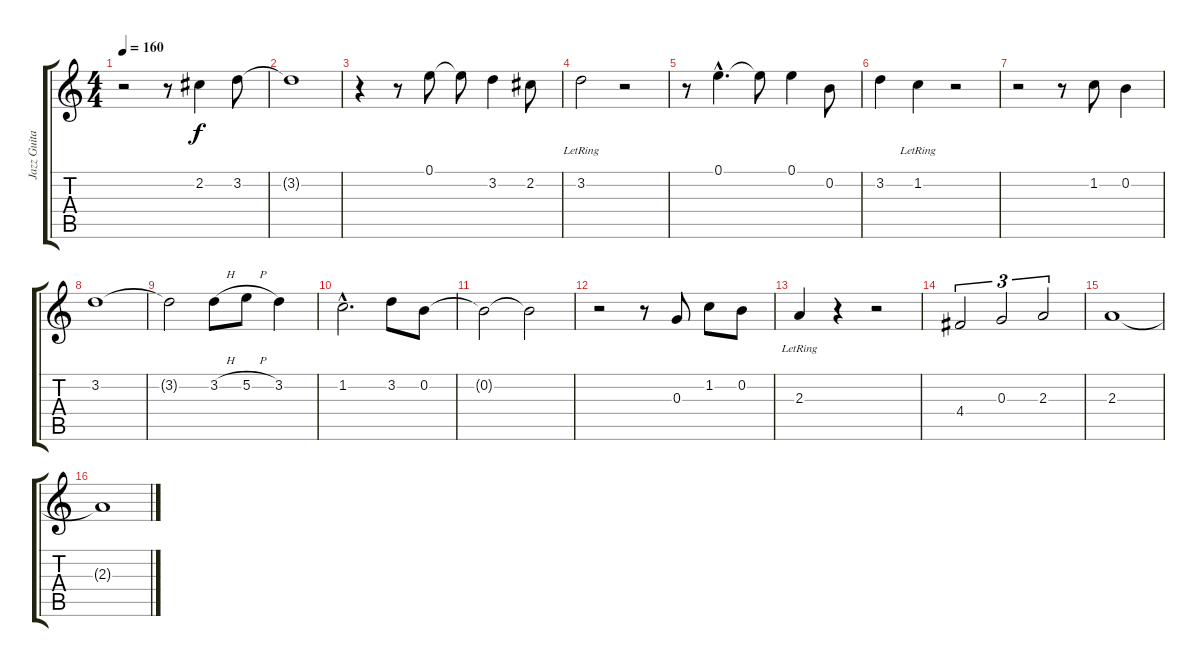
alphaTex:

\track ("Jazz Guitar" "Jazz Guita") {instrument electricguitarjazz}
\staff {score tabs}
\tuning (E4 B3 G3 D3 A2 E2) {hide}
\ts (4 4)
\tempo 160
\clef g2
\ks c
r.2{dy f} r.8 2.2.4 3.2.8 |
3.2{t}.1 |
r.4 r.8 0.1.8 0.1{t}.8 3.2.4 2.2.8 |
3.2{lr}.2 r.2 |
r.8 0.1{hac}.4{d} 0.1{t}.8 0.1.4 0.2.8 |
3.2.4 1.2{lr}.4 r.2 |
r.2 r.8 1.2.8 0.2.4 |
3.2.1 |
3.2{t}.2 3.2{h}.8 5.2{h}.8 3.2.4 |
1.2{hac}.2{d} 3.2.8 0.2.8 |
0.2{t}.2 0.2{t}.2 |
r.2 r.8 0.3.8 1.2.8 0.2.8 |
2.3{lr}.4 r.4 r.2 |
4.4.2{tu (3 2)} 0.3.2{tu (3 2)} 2.3.2{tu (3 2)} |
2.3.1 |
2.3{t}.1
